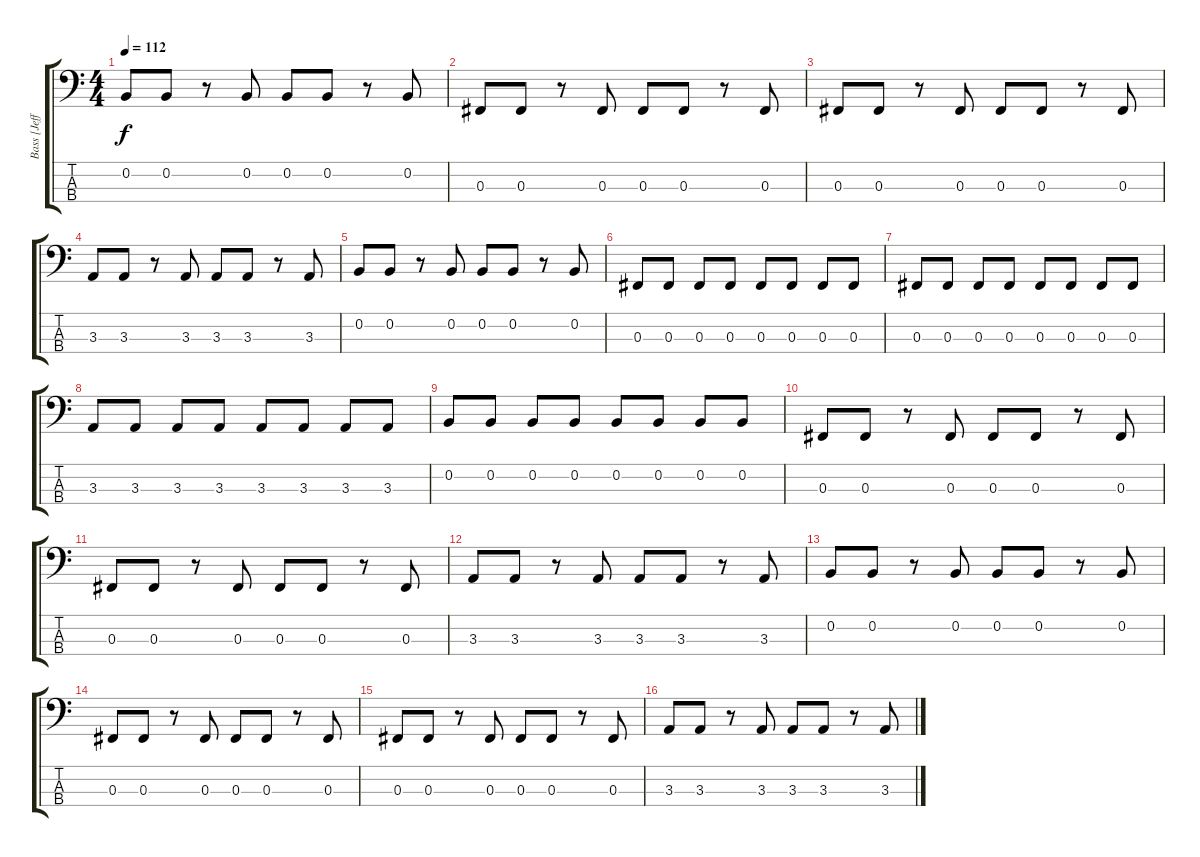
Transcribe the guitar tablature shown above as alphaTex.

\track ("Bass [Jeff Caxide]" "Bass [Jeff") {instrument electricbasspick}
\staff {score tabs}
\tuning (E2 B1 Gb1 Db1) {hide}
\ts (4 4)
\tempo 112
\clef f4
\ks c
0.2.8{dy f} 0.2.8 r.8 0.2.8 0.2.8 0.2.8 r.8 0.2.8 |
0.3.8 0.3.8 r.8 0.3.8 0.3.8 0.3.8 r.8 0.3.8 |
0.3.8 0.3.8 r.8 0.3.8 0.3.8 0.3.8 r.8 0.3.8 |
3.3.8 3.3.8 r.8 3.3.8 3.3.8 3.3.8 r.8 3.3.8 |
0.2.8 0.2.8 r.8 0.2.8 0.2.8 0.2.8 r.8 0.2.8 |
0.3.8 0.3.8 0.3.8 0.3.8 0.3.8 0.3.8 0.3.8 0.3.8 |
0.3.8 0.3.8 0.3.8 0.3.8 0.3.8 0.3.8 0.3.8 0.3.8 |
3.3.8 3.3.8 3.3.8 3.3.8 3.3.8 3.3.8 3.3.8 3.3.8 |
0.2.8 0.2.8 0.2.8 0.2.8 0.2.8 0.2.8 0.2.8 0.2.8 |
0.3.8 0.3.8 r.8 0.3.8 0.3.8 0.3.8 r.8 0.3.8 |
0.3.8 0.3.8 r.8 0.3.8 0.3.8 0.3.8 r.8 0.3.8 |
3.3.8 3.3.8 r.8 3.3.8 3.3.8 3.3.8 r.8 3.3.8 |
0.2.8 0.2.8 r.8 0.2.8 0.2.8 0.2.8 r.8 0.2.8 |
0.3.8 0.3.8 r.8 0.3.8 0.3.8 0.3.8 r.8 0.3.8 |
0.3.8 0.3.8 r.8 0.3.8 0.3.8 0.3.8 r.8 0.3.8 |
3.3.8 3.3.8 r.8 3.3.8 3.3.8 3.3.8 r.8 3.3.8
